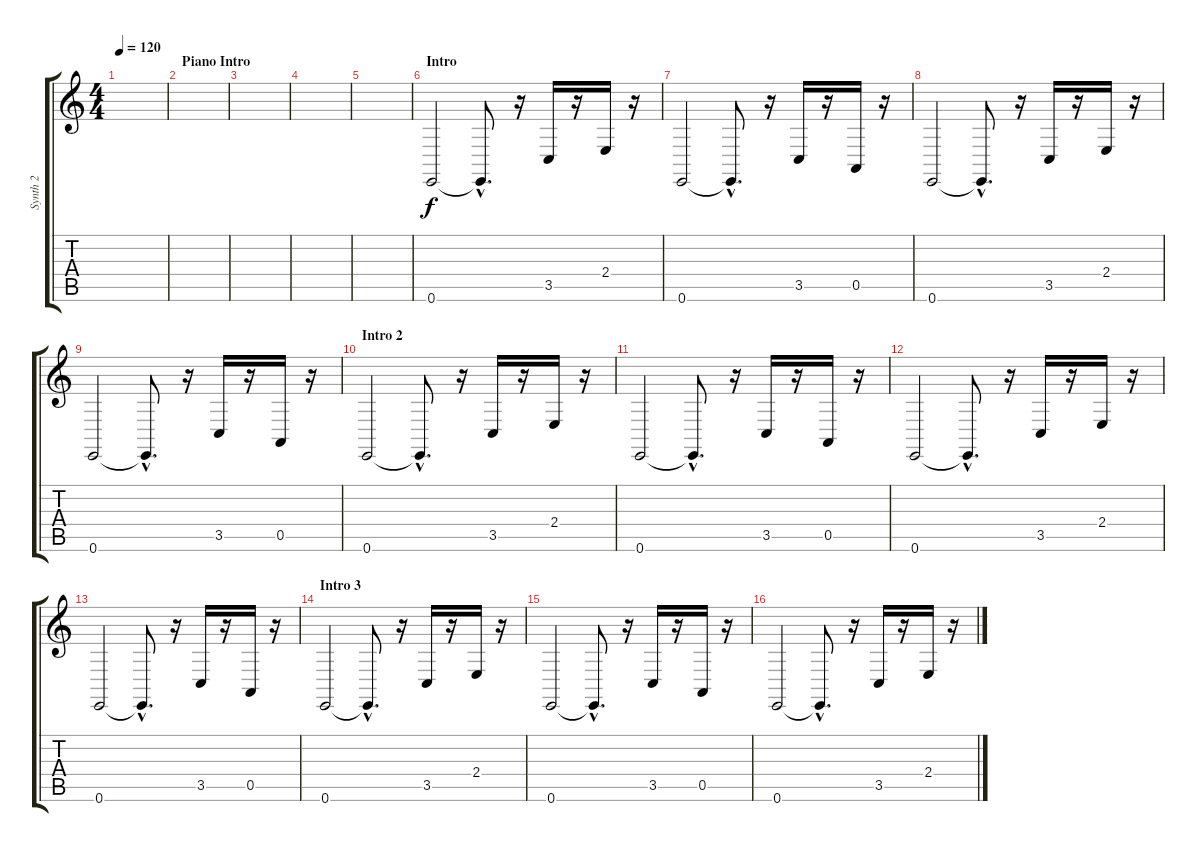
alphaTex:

\track ("Synth 2" "Synth 2") {instrument fx7echoes}
\staff {score tabs}
\tuning (E4 B3 G3 D3 A2 E2) {hide}
\ts (4 4)
\tempo 120
\clef g2
\ks c
|
\section ("" "Piano Intro")
|
|
|
|
\section ("" "Intro")
0.6.2 0.6{hac t}.8{d} r.16 3.5.16 r.16 2.4.16 r.16 |
0.6.2 0.6{hac t}.8{d} r.16 3.5.16 r.16 0.5.16 r.16 |
0.6.2 0.6{hac t}.8{d} r.16 3.5.16 r.16 2.4.16 r.16 |
0.6.2 0.6{hac t}.8{d} r.16 3.5.16 r.16 0.5.16 r.16 |
\section ("" "Intro 2")
0.6.2 0.6{hac t}.8{d} r.16 3.5.16 r.16 2.4.16 r.16 |
0.6.2 0.6{hac t}.8{d} r.16 3.5.16 r.16 0.5.16 r.16 |
0.6.2 0.6{hac t}.8{d} r.16 3.5.16 r.16 2.4.16 r.16 |
0.6.2 0.6{hac t}.8{d} r.16 3.5.16 r.16 0.5.16 r.16 |
\section ("" "Intro 3")
0.6.2 0.6{hac t}.8{d} r.16 3.5.16 r.16 2.4.16 r.16 |
0.6.2 0.6{hac t}.8{d} r.16 3.5.16 r.16 0.5.16 r.16 |
0.6.2 0.6{hac t}.8{d} r.16 3.5.16 r.16 2.4.16 r.16
